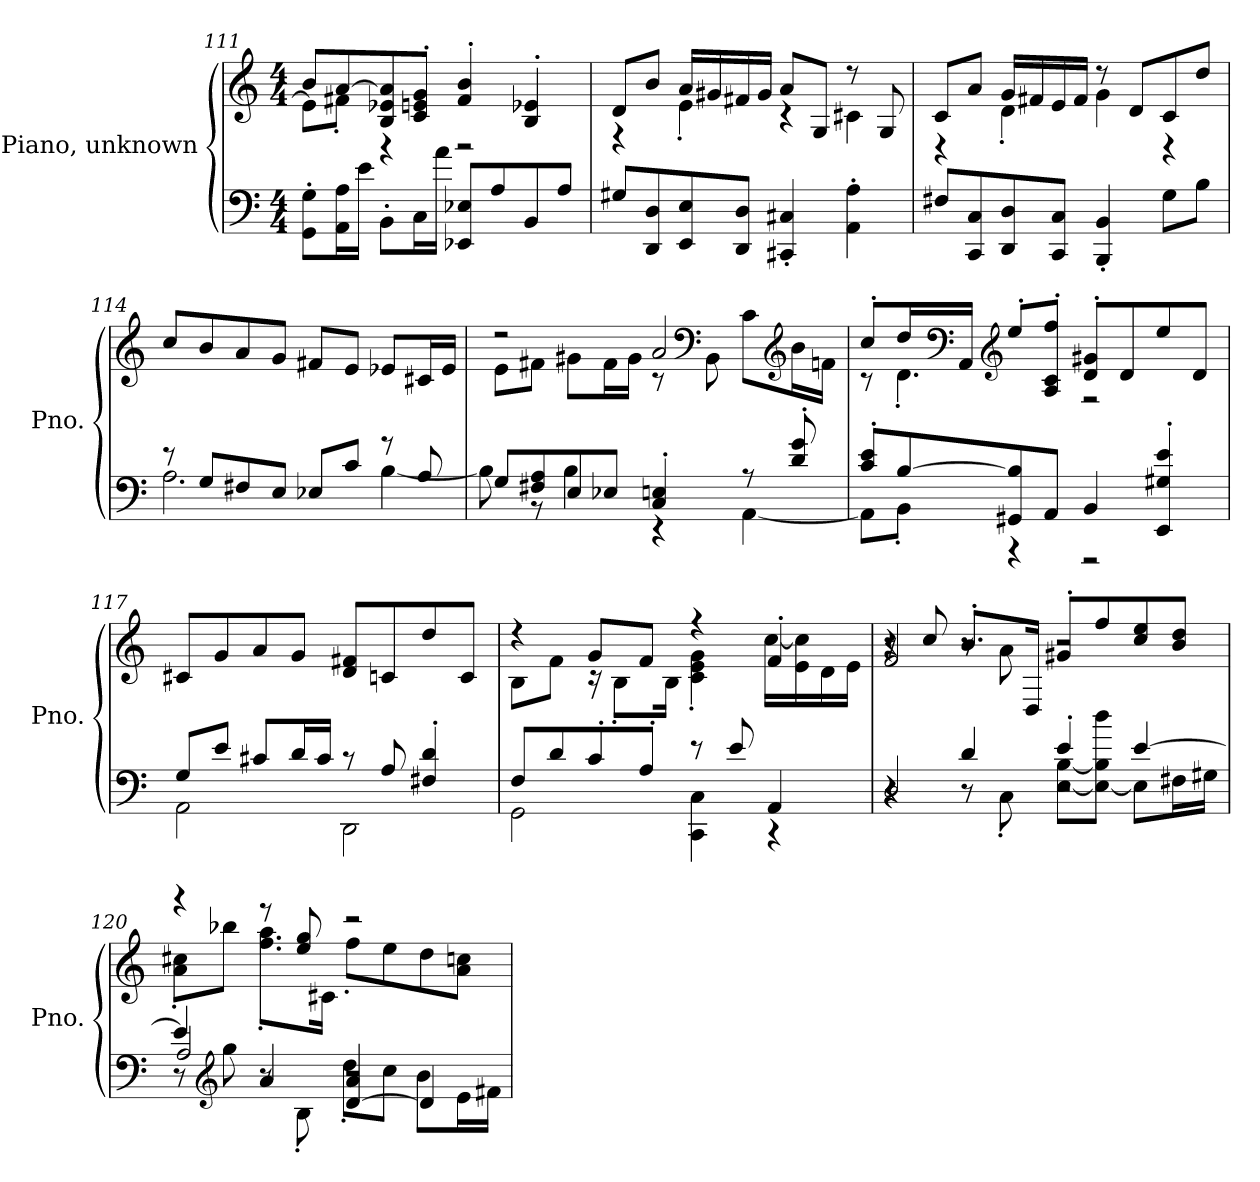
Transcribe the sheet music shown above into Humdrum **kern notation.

**kern	**kern
*part1	*part1
*staff2	*staff1
*I"Piano, unknown	*
*I'Pno.	*
*clefF4	*clefG2
*k[]	*k[]
*M4/4	*M4/4
=111	=111
*	*^
8GG\' 8G\'L	8b/L	8e\L]
16AA\ 16A\L	[8a/	8f#X'\J
16e\JJ	.	.
8BB'\L	8B/ 8e-X/ 8a/]	4r
16C\L	8c/' 8en/' 8g/'J	.
16a\JJ	.	.
8EE-X/ 8E-X/L	4f#/' 4b/'	2r
8A/	.	.
8BB/	4B/' 4e-X/'	.
8A/J	.	.
!!LO:PB:g=z	!!
=112	=112	=112
8G#X/L	8d/L	4r
8DD/ 8D/	8b/J	.
8EE/ 8E/	16a/LL	4e'\
.	16g#X/	.
8DD/ 8D/J	16f#X/	.
.	16g#/JJ	.
4CC#X/' 4C#X/'	8a/L	4r
.	8G/J	.
4AA\' 4A\'	8r	4c#X\
.	8G/	.
=113	=113	=113
8F#X/L	8c/L	4r
8CC/ 8C/	8a/J	.
8DD/ 8D/	16g/LL	4d'\
.	16f#X/	.
8CC/ 8C/J	16e/	.
.	16f#/JJ	.
4BBB/' 4BB/'	8r	4g\
.	8d/L	.
8G\L	8c/	4r
8B\J	8dd/J	.
*	*v	*v
=114	=114
*^	*
8r	2.A\	8cc/L
8G/L	.	8b/
8F#X/	.	8a/
8E/J	.	8g/J
8E-X/L	.	8f#X/L
8c/J	.	8e/J
8r	[4B\	8e-X/L
8A/	.	16c#X/L
.	.	16e-/JJ
!!LO:LB:g=z
=115	=115	=115
*	*	*^
8G/L	8B\]	2r	8e\L
8F#X/ 8A/	8r	.	8f#X\J
8E/	4B\	.	8g#X\L
8E-X/J	.	.	16f#\L
.	.	.	16g#\JJ
4C/' 4En/'	4r	2a/	8r
*	*	*clefF4	*
.	.	.	8BB\
8r	[4AA\	.	8c\L
*	*	*clefG2	*
8d/' 8g/'	.	.	16b\L
.	.	.	16fn\JJ
=116	=116	=116	=116
8c/' 8e/'L	8AA\L]	8cc'/L	8r
[8B/	8BB'\J	16dd/L	4.d'\
*	*	*clefF4	*
.	.	16AA/JJ	.
*	*	*clefG2	*
8GG#X/ 8B/]	4r	8ee'/L	.
8AA/J	.	8A/' 8c/' 8ff/'J	.
4BB/	2r	8d/' 8g#X/'L	2r
.	.	8d/	.
4EE/' 4G#X/' 4e/'	.	8ee/	.
.	.	8d/J	.
*	*	*v	*v
=117	=117	=117
8G/L	2AA\	8c#X/L
8e/J	.	8g/
8c#X/L	.	8a/
16d/L	.	8g/J
16c#/JJ	.	.
8r	2DD\	8d/ 8f#X/L
8A/	.	8cn/
4F#X/' 4d/'	.	8dd/
.	.	8c/J
!!LO:LB:g=z
=118	=118	=118
*	*	*^
8F/L	2GG\	4r	8B\L
8d/	.	.	8f\J
8c'/	.	8g/L	16r
.	.	.	8B'\L
8A'/J	.	8f/J	.
.	.	.	16B\Jk
8r	4CC\ 4C\	4r	4c\' 4e\' 4g\'
8e/	.	.	.
4AA/	4r	4f'/	[16cc\LL
.	.	.	16e\ 16cc\]
.	.	.	16d\
.	.	.	16e\JJ
=119	=119	=119	=119
*	*^	*	*^
4r	4r	2D/	8r	4r	2f/
.	.	.	8cc/	.	.
4d/	8r	.	8.b'/L	8r	.
.	8C'\	.	.	8a\	.
.	.	.	16D/Jk	.	.
4e'/	[8E\ [8B\L	2r	8g#X'/L	2r	2r
.	8E\_ 8B\] 8dd\J	.	8ff/	.	.
[4e/	8E\L]	.	8cc/ 8ee/	.	.
.	16F#X\L	.	8b/ 8dd/J	.	.
.	16G#X\JJ	.	.	.	.
*	*	*	*	*v	*v
!!LO:LB:g=z
=120	=120	=120	=120	=120
4e/]	8r	2A/	4r	8a\' 8cc#X\'L
*clefG2	*	*	*	*
.	8gg\	.	.	8bb-X\J
4a/	8r	.	8r	8.ff\' 8.aa\'L
.	8B'\	.	8ee/ 8gg/	.
.	.	.	.	16c#X\Jk
[4d/ 4a/	8dd'\L	2r	2r	8ff'\L
.	8cc\J	.	.	8ee\
4d/]	8b\L	.	.	8dd\
.	16e\L	.	.	8a\ 8ccn\J
.	16f#X\JJ	.	.	.
*v	*v	*v	*	*
*	*v	*v
=	=
*-	*-
